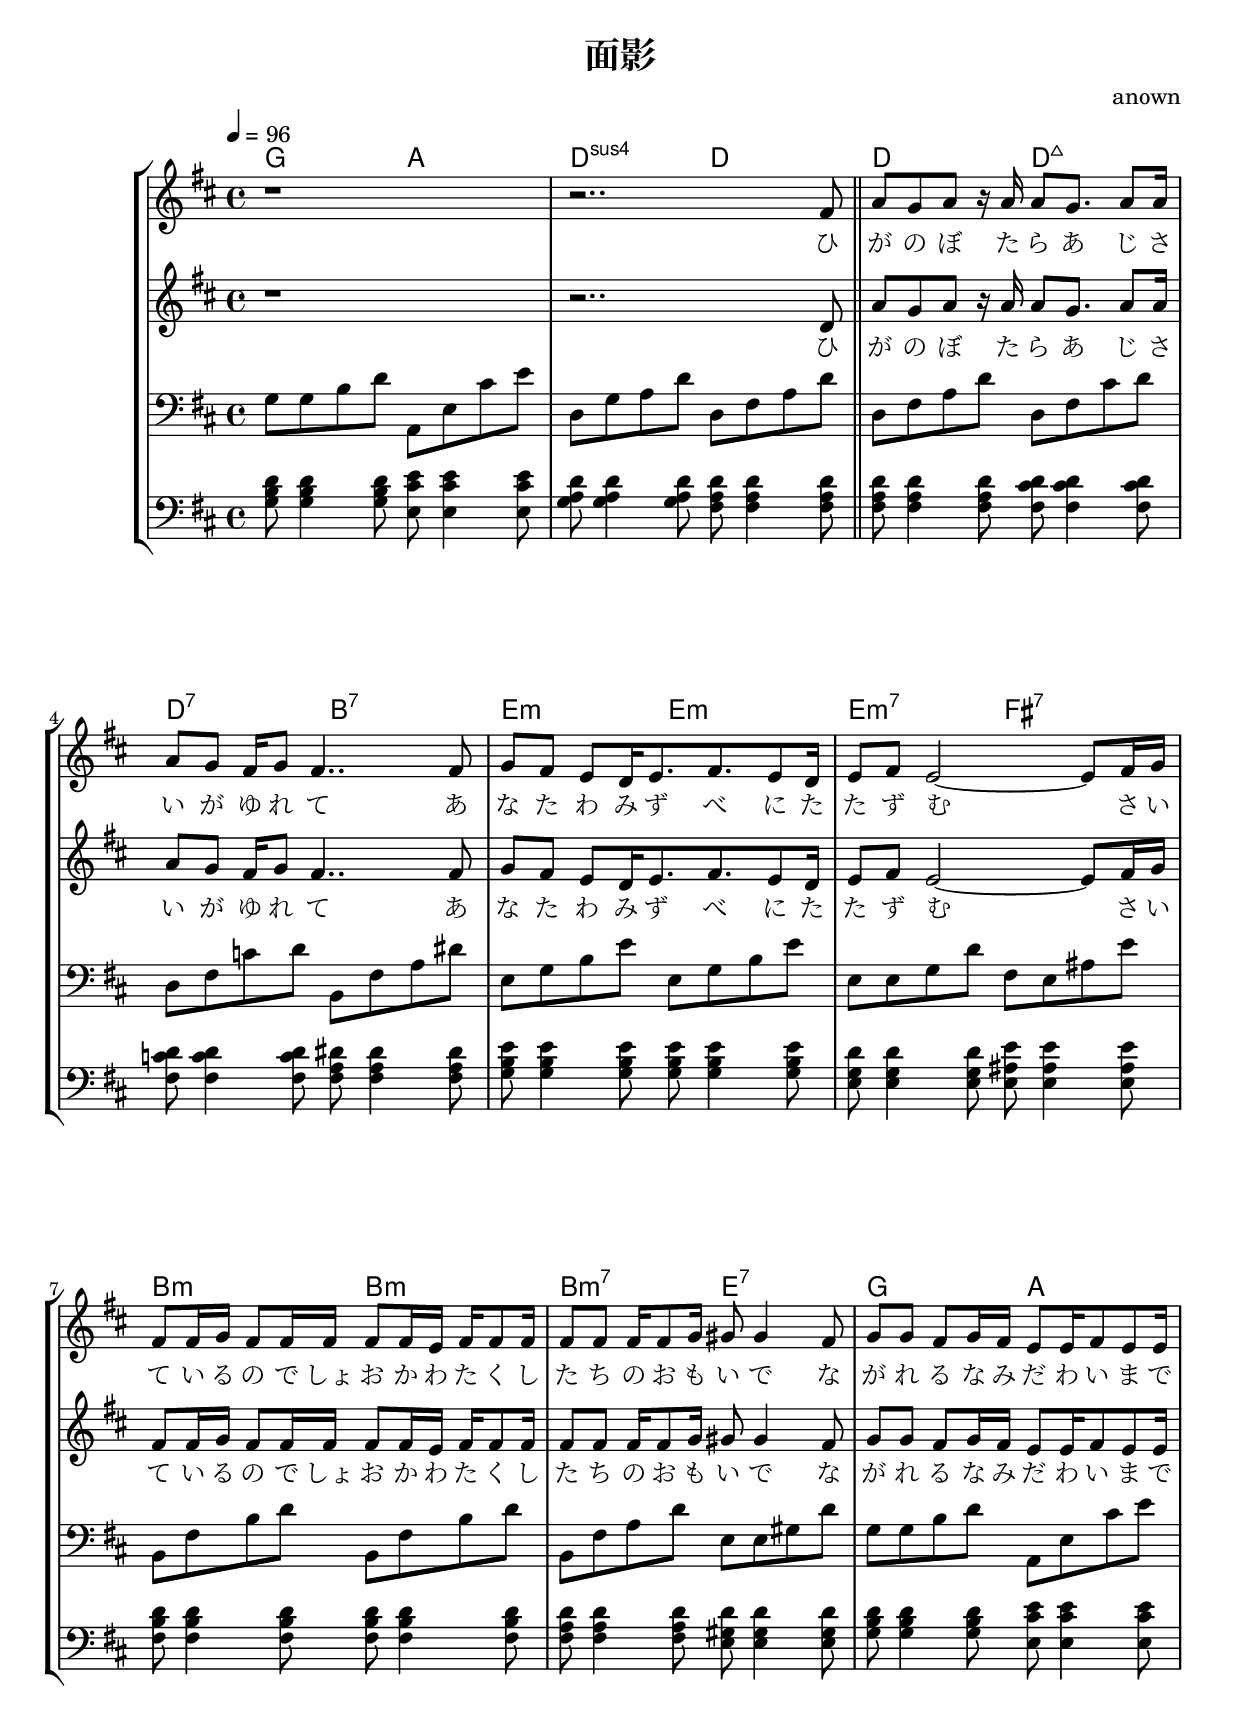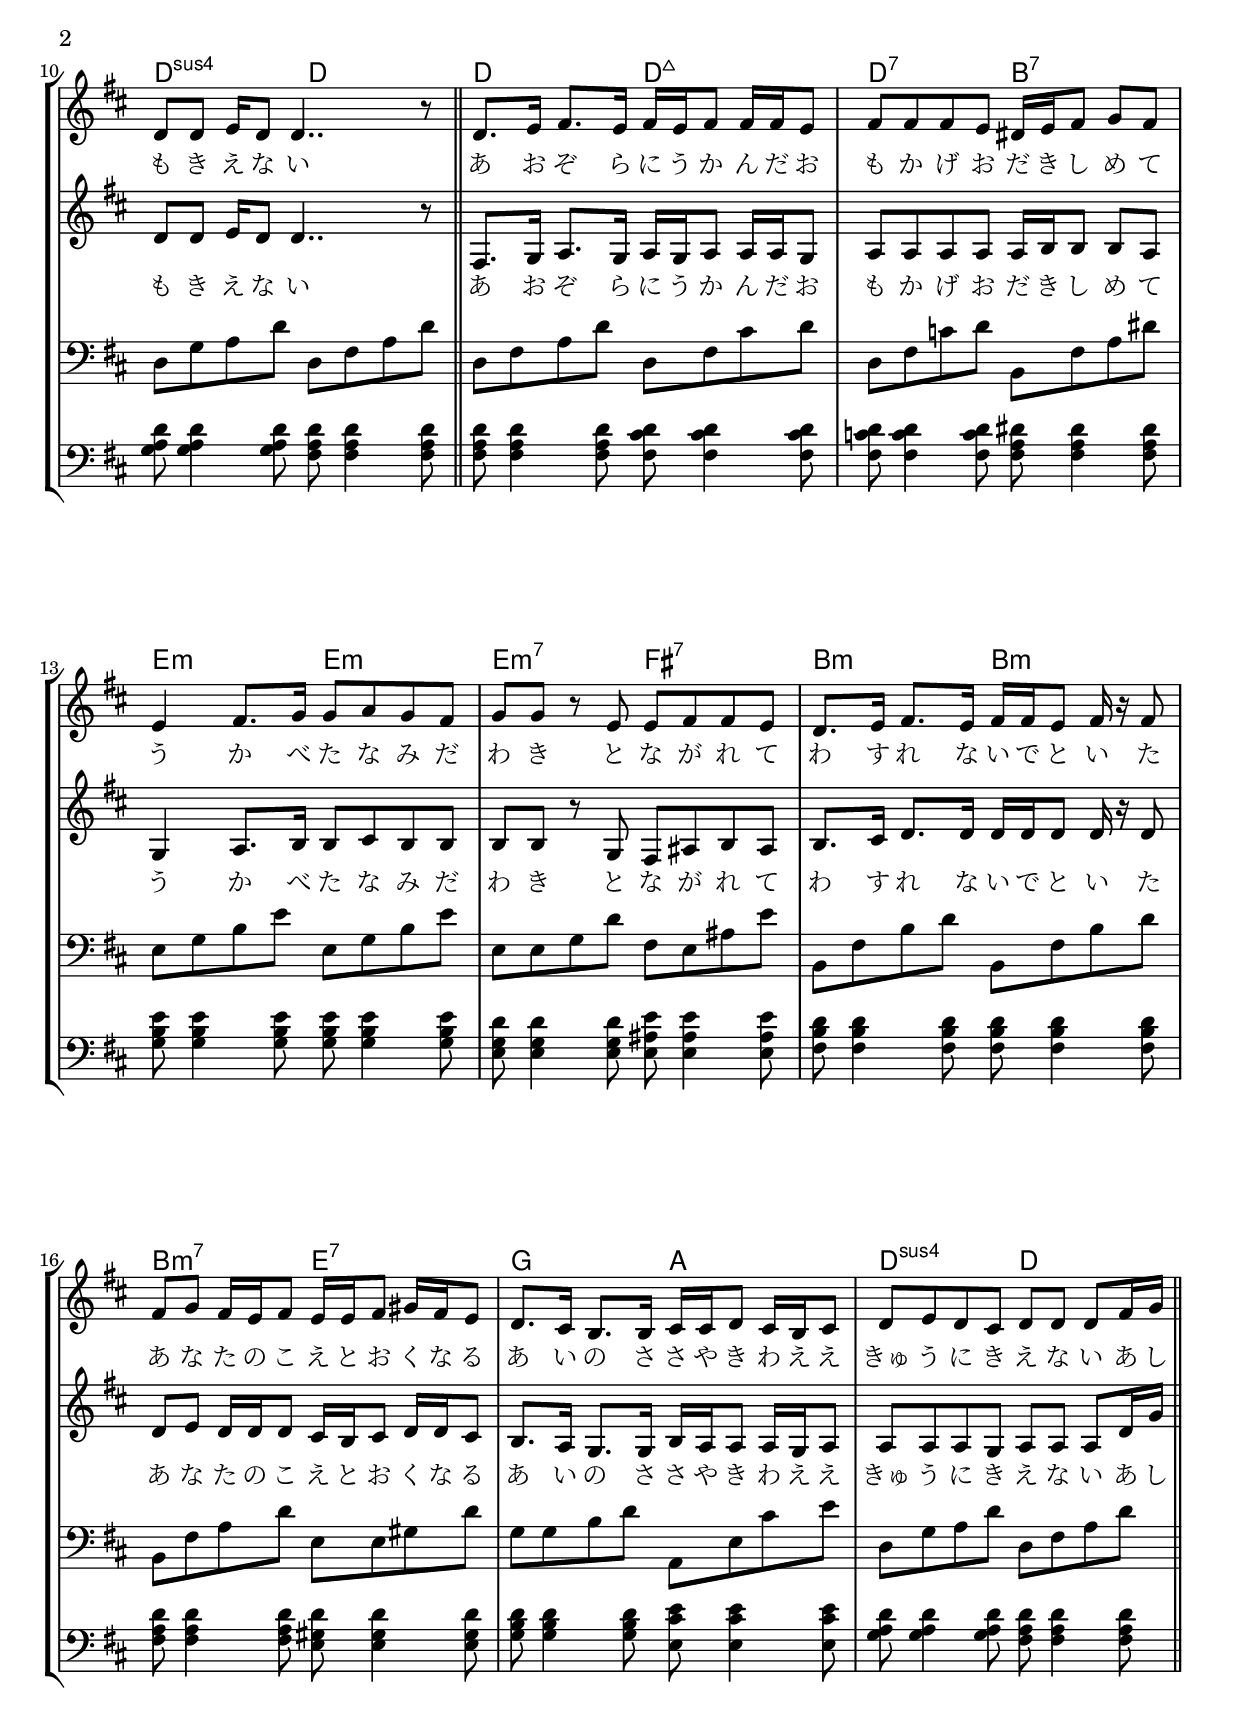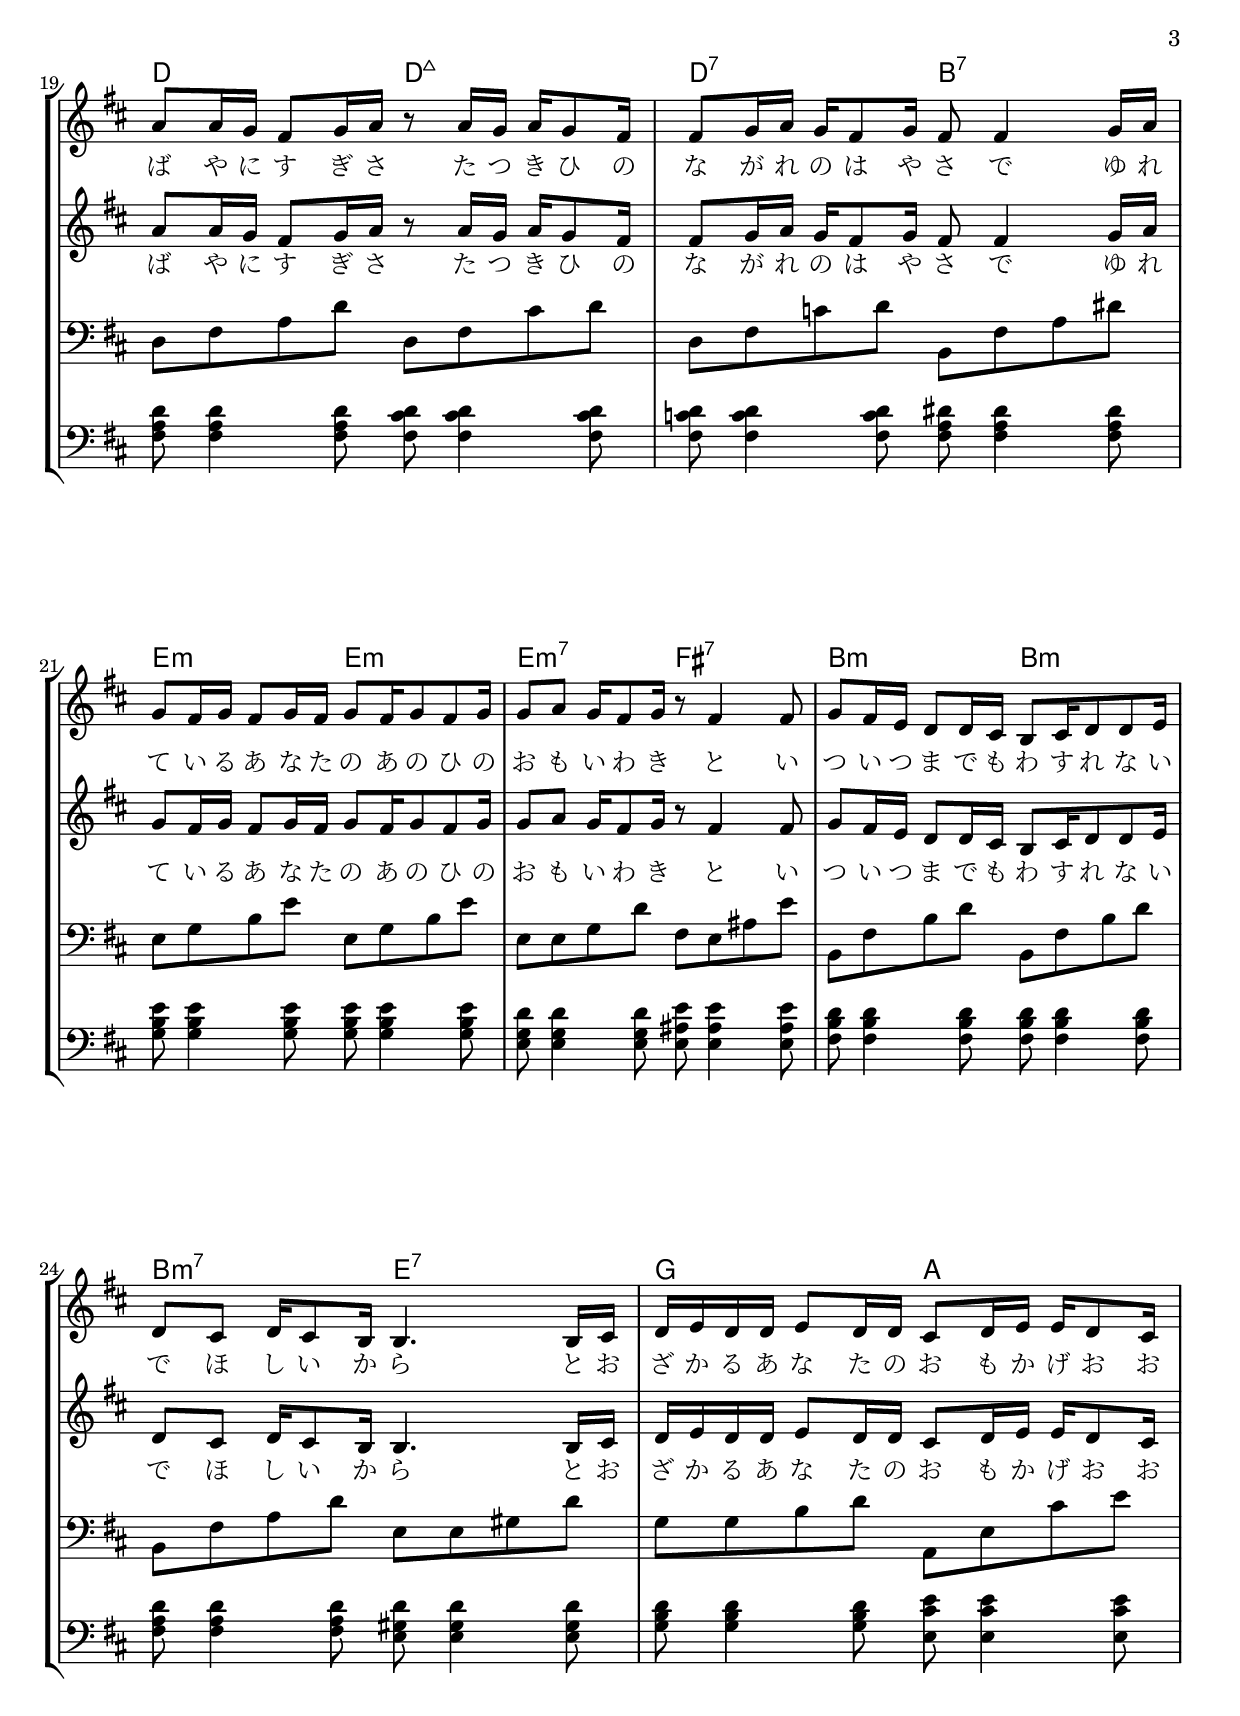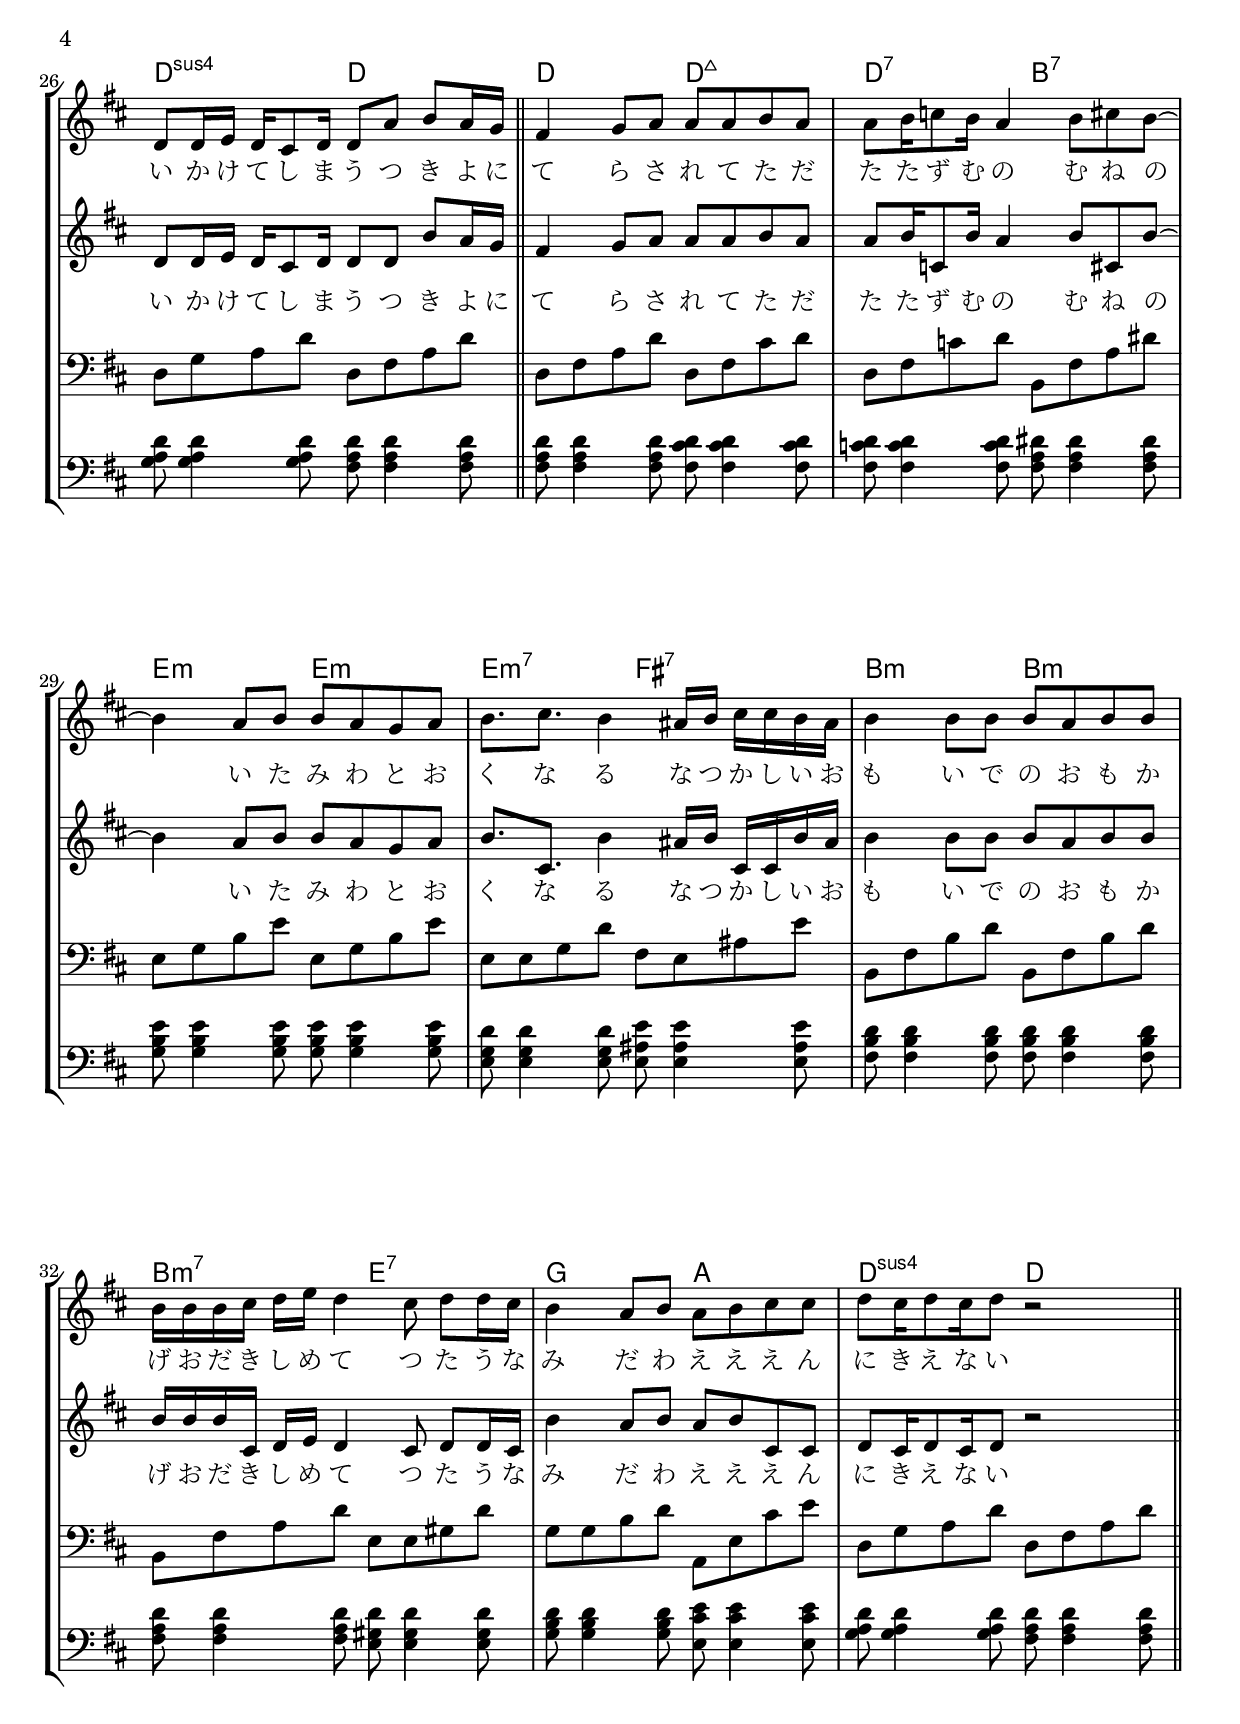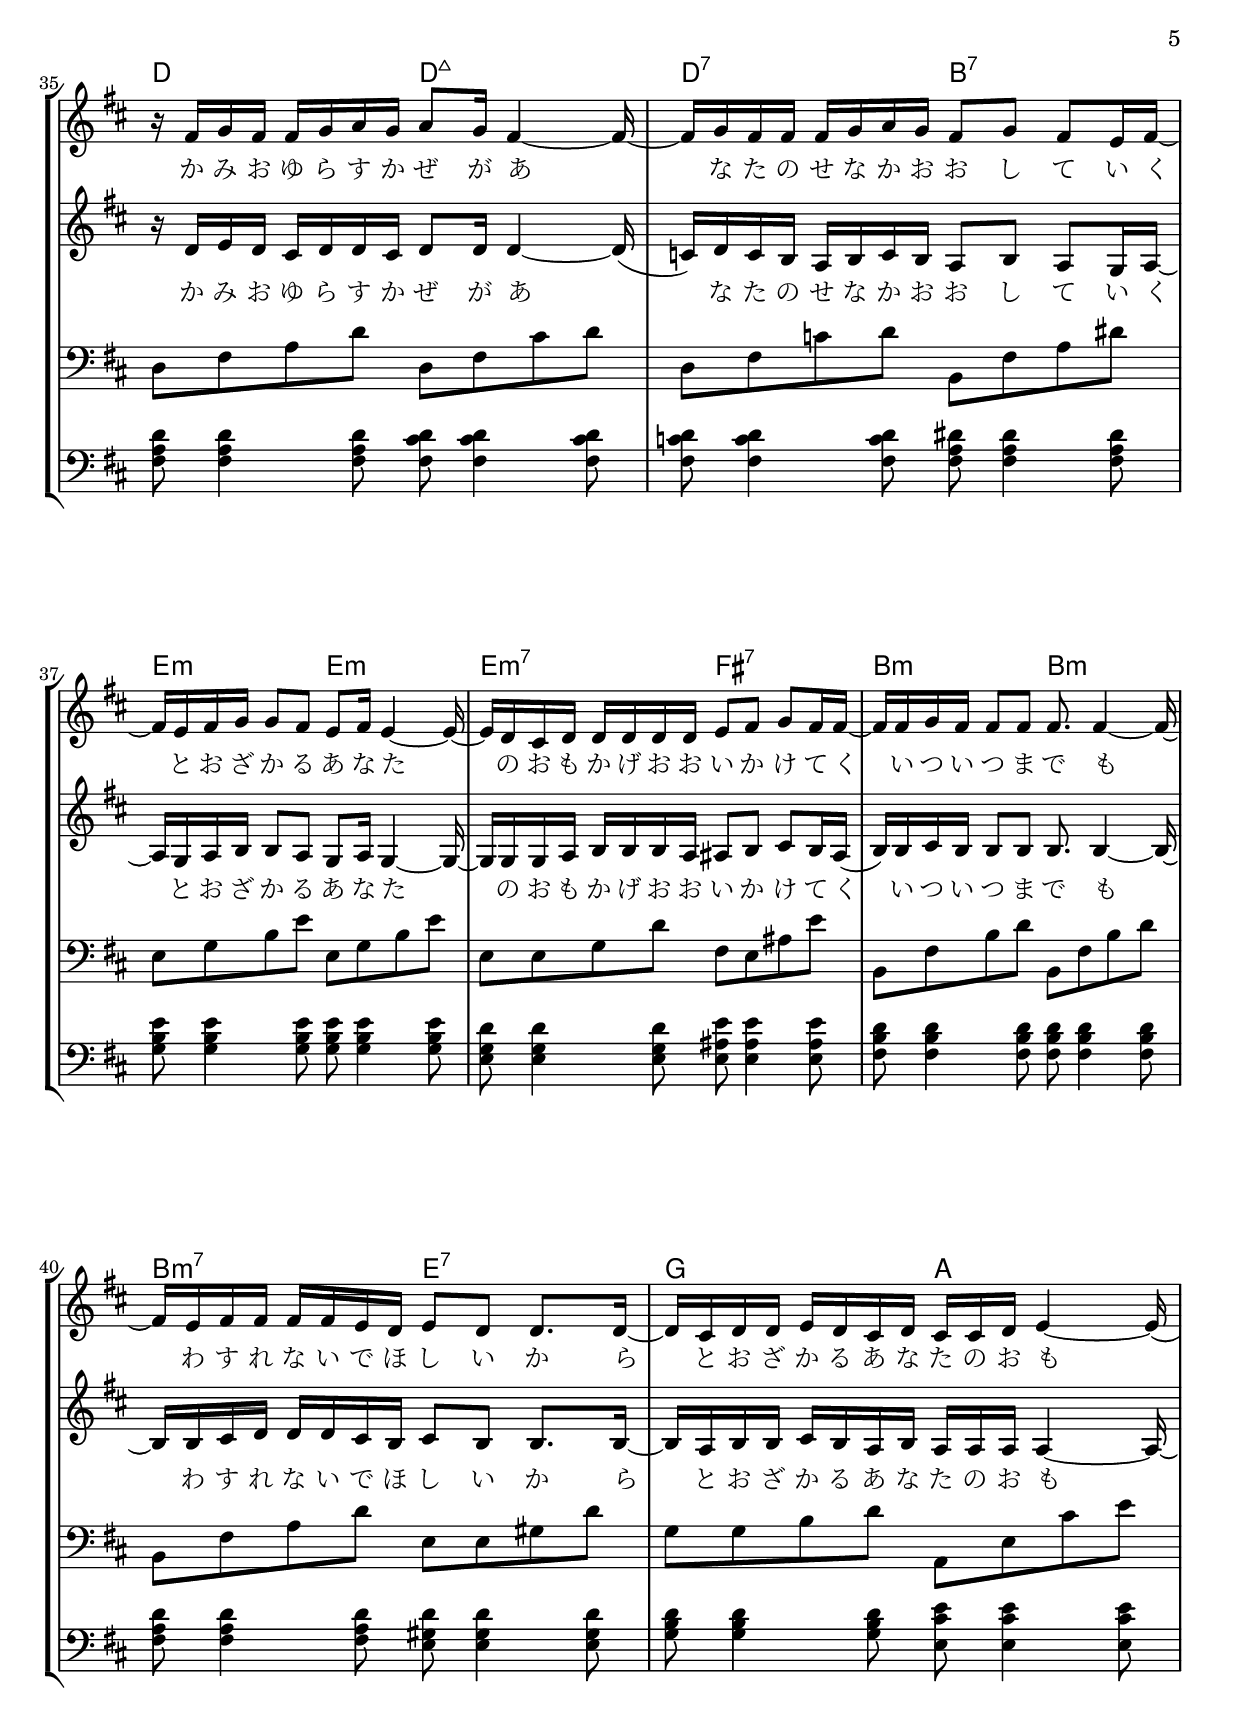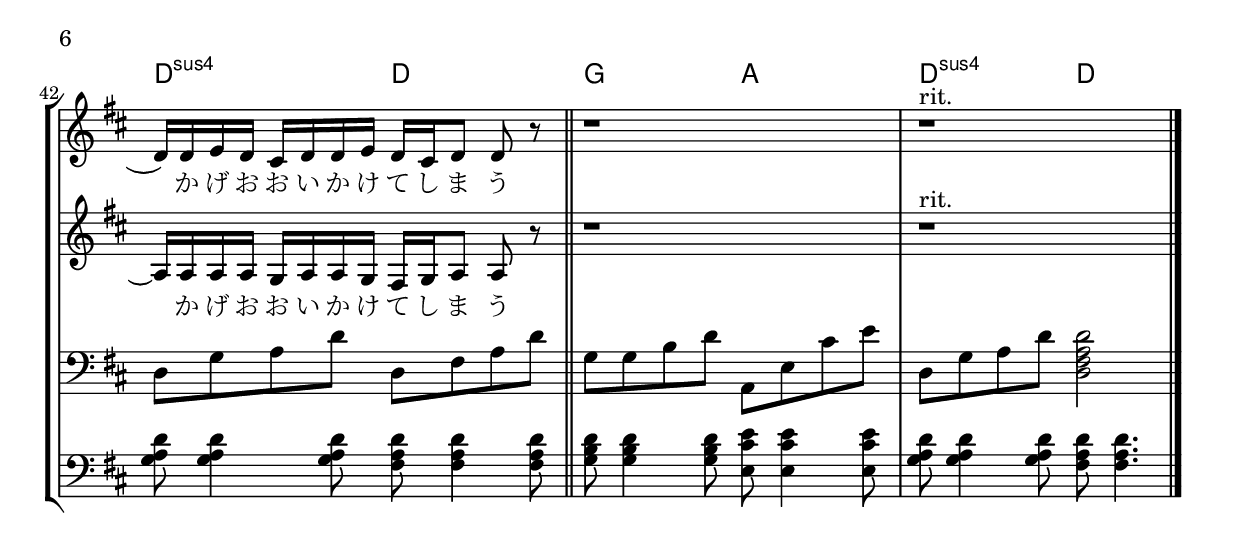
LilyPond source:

\version "2.12.1"

\header {
	title = \markup {面影}
	composer = \markup \center-column {anown}
}

harmony = \chordmode {
	g2 a d:sus4 d 

	d d:maj7 d:7 b:7 e:m e:m e:min7 fis:7 b:m b:m b:min7 e:7 g a d:sus4 d 

	d d:maj7 d:7 b:7 e:m e:m e:min7 fis:7 b:m b:m b:min7 e:7 g a d:sus4 d 

	d d:maj7 d:7 b:7 e:m e:m e:min7 fis:7 b:m b:m b:min7 e:7 g a d:sus4 d 

	d d:maj7 d:7 b:7 e:m e:m e:min7 fis:7 b:m b:m b:min7 e:7 g a d:sus4 d 

	d d:maj7 d:7 b:7 e:m e:m e:min7 fis:7 b:m b:m b:min7 e:7 g a d:sus4 d 

	g a d:sus4 d 
}

melody = {
	\key d \major
	\tempo 4 = 96
	r1 | r2.. 
	\set Staff.midiInstrument = #"mmi0.42"
	fis'8 
	a'8  g'8  a'8  r16  a'16  a'8  g'8.  a'8  a'16 
	a'8  g'8  fis'16  g'8  fis'4..  fis'8 
	g'8  fis'8  e'8  d'16  e'8.  fis'8.  e'8  d'16 
	e'8  fis'8  e'2~e'8  fis'16  g'16 
	fis'8  fis'16  g'16  fis'8  fis'16  fis'16  fis'8  fis'16  e'16  fis'16  fis'8  fis'16 
	fis'8  fis'8  fis'16  fis'8  g'16  gis'8  gis'4  fis'8 
	g'8  g'8  fis'8  g'16  fis'16  e'8  e'16  fis'8  e'8  e'16 
	d'8  d'8  e'16  d'8  d'4..  	r8 	\set Staff.midiInstrument = #"fss0.35"
	d'8.  e'16  fis'8.  e'16  fis'16  e'16  fis'8  fis'16  fis'16  e'8 
	fis'8  fis'8  fis'8  e'8  dis'16  e'16  fis'8  g'8  fis'8 
	e'4  fis'8.  g'16  g'8  a'8  g'8  fis'8 
	g'8  g'8  r8  e'8  e'8  fis'8  fis'8  e'8 
	d'8.  e'16  fis'8.  e'16  fis'16  fis'16  e'8  fis'16  r16  fis'8 
	fis'8  g'8  fis'16  e'16  fis'8  e'16  e'16  fis'8  gis'16  fis'16  e'8 
	d'8.  cis'16  b8.  b16  cis'16  cis'16  d'8  cis'16  b16  cis'8 
	d'8  e'8  d'8  cis'8  d'8  d'8  d'8  	\set Staff.midiInstrument = #"mmi0.42"
	fis'16  g'16 
	a'8  a'16  g'16  fis'8  g'16  a'16  r8  a'16  g'16  a'16  g'8  fis'16 
	fis'8  g'16  a'16  g'16  fis'8  g'16  fis'8  fis'4  g'16  a'16 
	g'8  fis'16  g'16  fis'8  g'16  fis'16  g'8  fis'16  g'8  fis'8  g'16 
	g'8  a'8  g'16  fis'8  g'16  r8  fis'4  fis'8 
	g'8  fis'16  e'16  d'8  d'16  cis'16  b8  cis'16  d'8  d'8  e'16 
	d'8  cis'8  d'16  cis'8  b16  b4.  b16  cis'16 
	d'16  e'16  d'16  d'16  e'8  d'16  d'16  cis'8  d'16  e'16  e'16  d'8  cis'16 
	d'8  d'16  e'16  d'16  cis'8  d'16  d'8  	\set Staff.midiInstrument = #"mmi0.42"
	a'8  b'8  a'16  g'16 
	fis'4  g'8  a'8  a'8  a'8  b'8  a'8 
	a'8  b'16  c''8  b'16  a'4  b'8  cis''8  b'8~ 
	b'4  a'8  b'8  b'8  a'8  g'8  a'8 
	b'8.  cis''8.  b'4  ais'16  b'16  cis''16  cis''16  b'16  ais'16 
	b'4  b'8  b'8  b'8  a'8  b'8  b'8 
	b'16  b'16  b'16  cis''16  d''16  e''16  d''4  cis''8  d''8  d''16  cis''16 
	b'4  a'8  b'8  a'8  b'8  cis''8  cis''8 
	d''8  cis''16  d''8  cis''16  d''8  	r2 	\set Staff.midiInstrument = #"mmi0.42"
	r16 fis'16  g'16  fis'16  fis'16  g'16  a'16  g'16  a'8  g'16  fis'4~fis'16~ 
	fis'16  g'16  fis'16  fis'16  fis'16  g'16  a'16  g'16  fis'8  g'8  fis'8  e'16  fis'16~ 
	fis'16  e'16  fis'16  g'16  g'8  fis'8  e'8  fis'16  e'4~e'16~ 
	e'16  d'16  cis'16  d'16  d'16  d'16  d'16  d'16  e'8  fis'8  g'8  fis'16  fis'16~ 
	fis'16  fis'16  g'16  fis'16  fis'8  fis'8  fis'8.  fis'4~fis'16~ 
	fis'16  e'16  fis'16  fis'16  fis'16  fis'16  e'16  d'16  e'8  d'8  d'8.  d'16~ 
	d'16  cis'16  d'16  d'16  e'16  d'16  cis'16  d'16  cis'16  cis'16  d'16  e'4~e'16 
	(d'16)  d'16  e'16  d'16  cis'16  d'16  d'16  e'16  d'16  cis'16  d'8  d'8  	r8 	r1 | r1^"rit." \bar "|."
}

words = \lyricmode {
	
	ひ  が  の  ぼ  た  ら  あ  じ  さ  い  が  ゆ  れ  て  あ  な  た  わ  み  ず  べ  に  た  た  ず  む  さ  い  て  い  る  の  で  しょ  お  か  わ  た  く  し  た  ち  の  お  も  い  で  な  が  れ  る  な  み  だ  わ  い  ま  で  も  き  え  な  い  
	あ  お  ぞ  ら  に  う  か  ん  だ  お  も  か  げ  お  だ  き  し  め  て  う  か  べ  た  な  み  だ  わ  き  と  な  が  れ  て  わ  す  れ  な  い  で  と  い  た  あ  な  た  の  こ  え  と  お  く  な  る  あ  い  の  さ  さ  や  き  わ  え  え  きゅ  う  に  き  え  な  い  
	あ  し  ば  や  に  す  ぎ  さ  た  つ  き  ひ  の  な  が  れ  の  は  や  さ  で  ゆ  れ  て  い  る  あ  な  た  の  あ  の  ひ  の  お  も  い  わ  き  と  い  つ  い  つ  ま  で  も  わ  す  れ  な  い  で  ほ  し  い  か  ら  と  お  ざ  か  る  あ  な  た  の  お  も  か  げ  お  お  い  か  け  て  し  ま  う  
	つ  き  よ  に  て  ら  さ  れ  て  た  だ  た  た  ず  む  の  む  ね  の  い  た  み  わ  と  お  く  な  る  な  つ  か  し  い  お  も  い  で  の  お  も  か  げ  お  だ  き  し  め  て  つ  た  う  な  み  だ  わ  え  え  え  ん  に  き  え  な  い  
	か  み  お  ゆ  ら  す  か  ぜ  が  あ  な  た  の  せ  な  か  お  お  し  て  い  く  と  お  ざ  か  る  あ  な  た  の  お  も  か  げ  お  お  い  か  け  て  く  い  つ  い  つ  ま  で  も  わ  す  れ  な  い  で  ほ  し  い  か  ら  と  お  ざ  か  る  あ  な  た  の  お  も  か  げ  お  お  い  か  け  て  し  ま  う  
	
}

secondmelody = {
	\key d \major
	\tempo 4 = 96
	r1 | r2.. 
	\set Staff.midiInstrument = #"mmi0.48"
	d'8 
	a'8  g'8  a'8  r16  a'16  a'8  g'8.  a'8  a'16 
	a'8  g'8  fis'16  g'8  fis'4..  fis'8 
	g'8  fis'8  e'8  d'16  e'8.  fis'8.  e'8  d'16 
	e'8  fis'8  e'2~e'8  fis'16  g'16 
	fis'8  fis'16  g'16  fis'8  fis'16  fis'16  fis'8  fis'16  e'16  fis'16  fis'8  fis'16 
	fis'8  fis'8  fis'16  fis'8  g'16  gis'8  gis'4  fis'8 
	g'8  g'8  fis'8  g'16  fis'16  e'8  e'16  fis'8  e'8  e'16 
	d'8  d'8  e'16  d'8  d'4..  	r8 	\set Staff.midiInstrument = #"fss0.35"
	fis8.  g16  a8.  g16  a16  g16  a8  a16  a16  g8 
	a8  a8  a8  a8  a16  b16  b8  b8  a8 
	g4  a8.  b16  b8  cis'8  b8  b8 
	b8  b8  r8  g8  fis8  ais8  b8  ais8 
	b8.  cis'16  d'8.  d'16  d'16  d'16  d'8  d'16  r16  d'8 
	d'8  e'8  d'16  d'16  d'8  cis'16  b16  cis'8  d'16  d'16  cis'8 
	b8.  a16  g8.  g16  b16  a16  a8  a16  g16  a8 
	a8  a8  a8  g8  a8  a8  a8  	\set Staff.midiInstrument = #"mmi0.48"
	d'16  g'16 
	a'8  a'16  g'16  fis'8  g'16  a'16  r8  a'16  g'16  a'16  g'8  fis'16 
	fis'8  g'16  a'16  g'16  fis'8  g'16  fis'8  fis'4  g'16  a'16 
	g'8  fis'16  g'16  fis'8  g'16  fis'16  g'8  fis'16  g'8  fis'8  g'16 
	g'8  a'8  g'16  fis'8  g'16  r8  fis'4  fis'8 
	g'8  fis'16  e'16  d'8  d'16  cis'16  b8  cis'16  d'8  d'8  e'16 
	d'8  cis'8  d'16  cis'8  b16  b4.  b16  cis'16 
	d'16  e'16  d'16  d'16  e'8  d'16  d'16  cis'8  d'16  e'16  e'16  d'8  cis'16 
	d'8  d'16  e'16  d'16  cis'8  d'16  d'8  	\set Staff.midiInstrument = #"mmi0.48"
	d'8  b'8  a'16  g'16 
	fis'4  g'8  a'8  a'8  a'8  b'8  a'8 
	a'8  b'16  c'8  b'16  a'4  b'8  cis'8  b'8~ 
	b'4  a'8  b'8  b'8  a'8  g'8  a'8 
	b'8.  cis'8.  b'4  ais'16  b'16  cis'16  cis'16  b'16  ais'16 
	b'4  b'8  b'8  b'8  a'8  b'8  b'8 
	b'16  b'16  b'16  cis'16  d'16  e'16  d'4  cis'8  d'8  d'16  cis'16 
	b'4  a'8  b'8  a'8  b'8  cis'8  cis'8 
	d'8  cis'16  d'8  cis'16  d'8  	r2 	\set Staff.midiInstrument = #"mmi0.42"
	r16 d'16  e'16  d'16  cis'16  d'16  d'16  cis'16  d'8  d'16  d'4~d'16 
	(c'16)  d'16  c'16  b16  a16  b16  c'16  b16  a8  b8  a8  g16  a16~ 
	a16  g16  a16  b16  b8  a8  g8  a16  g4~g16~ 
	g16  g16  g16  a16  b16  b16  b16  a16  ais8  b8  cis'8  b16  ais16 
	(b16)  b16  cis'16  b16  b8  b8  b8.  b4~b16~ 
	b16  b16  cis'16  d'16  d'16  d'16  cis'16  b16  cis'8  b8  b8.  b16~ 
	b16  a16  b16  b16  cis'16  b16  a16  b16  a16  a16  a16  a4~a16~ 
	a16  a16  a16  a16  g16  a16  a16  g16  fis16  g16  a8  a8  	r8 	r1 | r1^"rit." \bar "|."
}

secondwords = \lyricmode {
	
	ひ  が  の  ぼ  た  ら  あ  じ  さ  い  が  ゆ  れ  て  あ  な  た  わ  み  ず  べ  に  た  た  ず  む  さ  い  て  い  る  の  で  しょ  お  か  わ  た  く  し  た  ち  の  お  も  い  で  な  が  れ  る  な  み  だ  わ  い  ま  で  も  き  え  な  い  
	あ  お  ぞ  ら  に  う  か  ん  だ  お  も  か  げ  お  だ  き  し  め  て  う  か  べ  た  な  み  だ  わ  き  と  な  が  れ  て  わ  す  れ  な  い  で  と  い  た  あ  な  た  の  こ  え  と  お  く  な  る  あ  い  の  さ  さ  や  き  わ  え  え  きゅ  う  に  き  え  な  い  
	あ  し  ば  や  に  す  ぎ  さ  た  つ  き  ひ  の  な  が  れ  の  は  や  さ  で  ゆ  れ  て  い  る  あ  な  た  の  あ  の  ひ  の  お  も  い  わ  き  と  い  つ  い  つ  ま  で  も  わ  す  れ  な  い  で  ほ  し  い  か  ら  と  お  ざ  か  る  あ  な  た  の  お  も  か  げ  お  お  い  か  け  て  し  ま  う  
	つ  き  よ  に  て  ら  さ  れ  て  た  だ  た  た  ず  む  の  む  ね  の  い  た  み  わ  と  お  く  な  る  な  つ  か  し  い  お  も  い  で  の  お  も  か  げ  お  だ  き  し  め  て  つ  た  う  な  み  だ  わ  え  え  え  ん  に  き  え  な  い  
	か  み  お  ゆ  ら  す  か  ぜ  が  あ  な  た  の  せ  な  か  お  お  し  て  い  く  と  お  ざ  か  る  あ  な  た  の  お  も  か  げ  お  お  い  か  け  て  く  い  つ  い  つ  ま  で  も  わ  す  れ  な  い  で  ほ  し  い  か  ら  と  お  ざ  か  る  あ  な  た  の  お  も  か  げ  お  お  い  か  け  て  し  ま  う  
	
}

tempochange = {
	\tempo 4 = 96
	r1 | r1 \bar "||"
	\tempo 4 = 96
	r1 | r1 | r1 | r1 | r1 | r1 | r1 | r1 \bar "||"
	\tempo 4 = 96
	r1 | r1 | r1 | r1 | r1 | r1 | r1 | r1 \bar "||"
	\tempo 4 = 96
	r1 | r1 | r1 | r1 | r1 | r1 | r1 | r1 \bar "||"
	\tempo 4 = 96
	r1 | r1 | r1 | r1 | r1 | r1 | r1 | r1 \bar "||"
	\tempo 4 = 96
	r1 | r1 | r1 | r1 | r1 | r1 | r1 | r1 \bar "||"
	\tempo 4 = 96
	r1 | \tempo 4 = 72 r2 \tempo 4 = 64 r2 \bar "|."
}

mainacc = {
	\clef bass
	\set Staff.midiInstrument = #"Acoustic Guitar (steel)"
	\key d \major
	\tempo 4 = 96
	g8 g8 b8 d'8
	a,8 e8 cis'8 e'8
	d8 g8 a8 d'8
	d8 fis8 a8 d'8
	\bar "||"

	\set Staff.midiInstrument = #"Acoustic Guitar (steel)"
	d8 fis8 a8 d'8
	d8 fis8 cis'8 d'8
	d8 fis8 c'8 d'8
	b,8 fis8 a8 dis'8
	e8 g8 b8 e'8
	e8 g8 b8 e'8
	e8 e8 g8 d'8
	fis8 e8 ais8 e'8
	b,8 fis8 b8 d'8
	b,8 fis8 b8 d'8
	b,8 fis8 a8 d'8
	e8 e8 gis8 d'8
	g8 g8 b8 d'8
	a,8 e8 cis'8 e'8
	d8 g8 a8 d'8
	d8 fis8 a8 d'8
	\bar "||"

	\set Staff.midiInstrument = #"Acoustic Guitar (steel)"
	d8 fis8 a8 d'8
	d8 fis8 cis'8 d'8
	d8 fis8 c'8 d'8
	b,8 fis8 a8 dis'8
	e8 g8 b8 e'8
	e8 g8 b8 e'8
	e8 e8 g8 d'8
	fis8 e8 ais8 e'8
	b,8 fis8 b8 d'8
	b,8 fis8 b8 d'8
	b,8 fis8 a8 d'8
	e8 e8 gis8 d'8
	g8 g8 b8 d'8
	a,8 e8 cis'8 e'8
	d8 g8 a8 d'8
	d8 fis8 a8 d'8
	\bar "||"

	\set Staff.midiInstrument = #"Acoustic Guitar (steel)"
	d8 fis8 a8 d'8
	d8 fis8 cis'8 d'8
	d8 fis8 c'8 d'8
	b,8 fis8 a8 dis'8
	e8 g8 b8 e'8
	e8 g8 b8 e'8
	e8 e8 g8 d'8
	fis8 e8 ais8 e'8
	b,8 fis8 b8 d'8
	b,8 fis8 b8 d'8
	b,8 fis8 a8 d'8
	e8 e8 gis8 d'8
	g8 g8 b8 d'8
	a,8 e8 cis'8 e'8
	d8 g8 a8 d'8
	d8 fis8 a8 d'8
	\bar "||"

	\set Staff.midiInstrument = #"Acoustic Guitar (steel)"
	d8 fis8 a8 d'8
	d8 fis8 cis'8 d'8
	d8 fis8 c'8 d'8
	b,8 fis8 a8 dis'8
	e8 g8 b8 e'8
	e8 g8 b8 e'8
	e8 e8 g8 d'8
	fis8 e8 ais8 e'8
	b,8 fis8 b8 d'8
	b,8 fis8 b8 d'8
	b,8 fis8 a8 d'8
	e8 e8 gis8 d'8
	g8 g8 b8 d'8
	a,8 e8 cis'8 e'8
	d8 g8 a8 d'8
	d8 fis8 a8 d'8
	\bar "||"

	\set Staff.midiInstrument = #"Acoustic Guitar (steel)"
	d8 fis8 a8 d'8
	d8 fis8 cis'8 d'8
	d8 fis8 c'8 d'8
	b,8 fis8 a8 dis'8
	e8 g8 b8 e'8
	e8 g8 b8 e'8
	e8 e8 g8 d'8
	fis8 e8 ais8 e'8
	b,8 fis8 b8 d'8
	b,8 fis8 b8 d'8
	b,8 fis8 a8 d'8
	e8 e8 gis8 d'8
	g8 g8 b8 d'8
	a,8 e8 cis'8 e'8
	d8 g8 a8 d'8
	d8 fis8 a8 d'8
	\bar "||"

	\set Staff.midiInstrument = #"Acoustic Guitar (steel)"
	g8 g8 b8 d'8
	a,8 e8 cis'8 e'8
	d8 g8 a8 d'8
	<d fis a d'>2
	\bar "|."
}

subacc = {
	\clef bass
	\set Staff.midiInstrument = #"Electric Guitar (clean)"
	\key d \major
	\tempo 4 = 96
	<g b d'>8 <g b d'>4 <g b d'>8
	<e cis' e'>8 <e cis' e'>4 <e cis' e'>8
	<g a d'>8 <g a d'>4 <g a d'>8
	<fis a d'>8 <fis a d'>4 <fis a d'>8
	\bar "||"

	\set Staff.midiInstrument = #"Electric Guitar (clean)"
	<fis a d'>8 <fis a d'>4 <fis a d'>8
	<fis cis' d'>8 <fis cis' d'>4 <fis cis' d'>8
	<fis c' d'>8 <fis c' d'>4 <fis c' d'>8
	<fis a dis'>8 <fis a dis'>4 <fis a dis'>8
	<g b e'>8 <g b e'>4 <g b e'>8
	<g b e'>8 <g b e'>4 <g b e'>8
	<e g d'>8 <e g d'>4 <e g d'>8
	<e ais e'>8 <e ais e'>4 <e ais e'>8
	<fis b d'>8 <fis b d'>4 <fis b d'>8
	<fis b d'>8 <fis b d'>4 <fis b d'>8
	<fis a d'>8 <fis a d'>4 <fis a d'>8
	<e gis d'>8 <e gis d'>4 <e gis d'>8
	<g b d'>8 <g b d'>4 <g b d'>8
	<e cis' e'>8 <e cis' e'>4 <e cis' e'>8
	<g a d'>8 <g a d'>4 <g a d'>8
	<fis a d'>8 <fis a d'>4 <fis a d'>8
	\bar "||"

	\set Staff.midiInstrument = #"Electric Guitar (clean)"
	<fis a d'>8 <fis a d'>4 <fis a d'>8
	<fis cis' d'>8 <fis cis' d'>4 <fis cis' d'>8
	<fis c' d'>8 <fis c' d'>4 <fis c' d'>8
	<fis a dis'>8 <fis a dis'>4 <fis a dis'>8
	<g b e'>8 <g b e'>4 <g b e'>8
	<g b e'>8 <g b e'>4 <g b e'>8
	<e g d'>8 <e g d'>4 <e g d'>8
	<e ais e'>8 <e ais e'>4 <e ais e'>8
	<fis b d'>8 <fis b d'>4 <fis b d'>8
	<fis b d'>8 <fis b d'>4 <fis b d'>8
	<fis a d'>8 <fis a d'>4 <fis a d'>8
	<e gis d'>8 <e gis d'>4 <e gis d'>8
	<g b d'>8 <g b d'>4 <g b d'>8
	<e cis' e'>8 <e cis' e'>4 <e cis' e'>8
	<g a d'>8 <g a d'>4 <g a d'>8
	<fis a d'>8 <fis a d'>4 <fis a d'>8
	\bar "||"

	\set Staff.midiInstrument = #"Electric Guitar (clean)"
	<fis a d'>8 <fis a d'>4 <fis a d'>8
	<fis cis' d'>8 <fis cis' d'>4 <fis cis' d'>8
	<fis c' d'>8 <fis c' d'>4 <fis c' d'>8
	<fis a dis'>8 <fis a dis'>4 <fis a dis'>8
	<g b e'>8 <g b e'>4 <g b e'>8
	<g b e'>8 <g b e'>4 <g b e'>8
	<e g d'>8 <e g d'>4 <e g d'>8
	<e ais e'>8 <e ais e'>4 <e ais e'>8
	<fis b d'>8 <fis b d'>4 <fis b d'>8
	<fis b d'>8 <fis b d'>4 <fis b d'>8
	<fis a d'>8 <fis a d'>4 <fis a d'>8
	<e gis d'>8 <e gis d'>4 <e gis d'>8
	<g b d'>8 <g b d'>4 <g b d'>8
	<e cis' e'>8 <e cis' e'>4 <e cis' e'>8
	<g a d'>8 <g a d'>4 <g a d'>8
	<fis a d'>8 <fis a d'>4 <fis a d'>8
	\bar "||"

	\set Staff.midiInstrument = #"Electric Guitar (clean)"
	<fis a d'>8 <fis a d'>4 <fis a d'>8
	<fis cis' d'>8 <fis cis' d'>4 <fis cis' d'>8
	<fis c' d'>8 <fis c' d'>4 <fis c' d'>8
	<fis a dis'>8 <fis a dis'>4 <fis a dis'>8
	<g b e'>8 <g b e'>4 <g b e'>8
	<g b e'>8 <g b e'>4 <g b e'>8
	<e g d'>8 <e g d'>4 <e g d'>8
	<e ais e'>8 <e ais e'>4 <e ais e'>8
	<fis b d'>8 <fis b d'>4 <fis b d'>8
	<fis b d'>8 <fis b d'>4 <fis b d'>8
	<fis a d'>8 <fis a d'>4 <fis a d'>8
	<e gis d'>8 <e gis d'>4 <e gis d'>8
	<g b d'>8 <g b d'>4 <g b d'>8
	<e cis' e'>8 <e cis' e'>4 <e cis' e'>8
	<g a d'>8 <g a d'>4 <g a d'>8
	<fis a d'>8 <fis a d'>4 <fis a d'>8
	\bar "||"

	\set Staff.midiInstrument = #"Electric Guitar (clean)"
	<fis a d'>8 <fis a d'>4 <fis a d'>8
	<fis cis' d'>8 <fis cis' d'>4 <fis cis' d'>8
	<fis c' d'>8 <fis c' d'>4 <fis c' d'>8
	<fis a dis'>8 <fis a dis'>4 <fis a dis'>8
	<g b e'>8 <g b e'>4 <g b e'>8
	<g b e'>8 <g b e'>4 <g b e'>8
	<e g d'>8 <e g d'>4 <e g d'>8
	<e ais e'>8 <e ais e'>4 <e ais e'>8
	<fis b d'>8 <fis b d'>4 <fis b d'>8
	<fis b d'>8 <fis b d'>4 <fis b d'>8
	<fis a d'>8 <fis a d'>4 <fis a d'>8
	<e gis d'>8 <e gis d'>4 <e gis d'>8
	<g b d'>8 <g b d'>4 <g b d'>8
	<e cis' e'>8 <e cis' e'>4 <e cis' e'>8
	<g a d'>8 <g a d'>4 <g a d'>8
	<fis a d'>8 <fis a d'>4 <fis a d'>8
	\bar "||"

	\set Staff.midiInstrument = #"Electric Guitar (clean)"
	<g b d'>8 <g b d'>4 <g b d'>8
	<e cis' e'>8 <e cis' e'>4 <e cis' e'>8
	<g a d'>8 <g a d'>4 <g a d'>8
	<fis a d'>8 <fis a d'>4.
	\bar "|."
}

percA = {
	\drummode {
	cymr4 cymr4 cymr4 cymr4  |cymr4 cymr8 cymr16 cymr16 cymr4 cymr4  \bar "||"
	cymr4 cymr4 cymr4 cymr4  |cymr4 cymr8 cymr16 cymr16 cymr4 cymr4  |cymr4 cymr4 cymr4 cymr4  |cymr4 cymr2.  |cymr4 cymr4 cymr4 cymr4  |cymr4 cymr8 cymr16 cymr16 cymr4 cymr4  |cymr4 cymr4 cymr4 cymr4  |cymr4 cymr2.  \bar "||"
	cymr4 cymr4 cymr4 cymr4  |cymr4 cymr8 cymr16 cymr16 cymr4 cymr4  |cymr4 cymr4 cymr4 cymr4  |cymr4 cymr2.  |cymr4 cymr4 cymr4 cymr4  |cymr4 cymr8 cymr16 cymr16 cymr4 cymr4  |cymr4 cymr4 cymr4 cymr4  |cymr4 cymr2.  \bar "||"
	cymr4 cymr4 cymr4 cymr4  |cymr4 cymr8 cymr16 cymr16 cymr4 cymr4  |cymr4 cymr4 cymr4 cymr4  |cymr4 cymr2.  |cymr4 cymr4 cymr4 cymr4  |cymr4 cymr8 cymr16 cymr16 cymr4 cymr4  |cymr4 cymr4 cymr4 cymr4  |cymr4 cymr2.  \bar "||"
	cymr4 cymr4 cymr4 cymr4  |cymr4 cymr8 cymr16 cymr16 cymr4 cymr4  |cymr4 cymr4 cymr4 cymr4  |cymr4 cymr2.  |cymr4 cymr4 cymr4 cymr4  |cymr4 cymr8 cymr16 cymr16 cymr4 cymr4  |cymr4 cymr4 cymr4 cymr4  |cymr4 cymr2.  \bar "||"
	cymr4 cymr4 cymr4 cymr4  |cymr4 cymr8 cymr16 cymr16 cymr4 cymr4  |cymr4 cymr4 cymr4 cymr4  |cymr4 cymr2.  |cymr4 cymr4 cymr4 cymr4  |cymr4 cymr8 cymr16 cymr16 cymr4 cymr4  |cymr4 cymr4 cymr4 cymr4  |cymr4 cymr2.  \bar "||"
	cymr4 cymr4 cymr4 cymr4  |cymr4 cymr8 cymr16 cymr16 cymr4 cymr4  \bar "|."
	}
}

percB = {
	\drummode {
	r2 sn2  |r2 sn2  \bar "||"
	r2 sn2  |r2 sn2  |r2 sn2  |r8 sn8 sn2.  |r2 sn2  |r2 sn2  |r2 sn2  |r8 sn8 sn2.  \bar "||"
	r2 sn2  |r2 sn2  |r2 sn2  |r8 sn8 sn2.  |r2 sn2  |r2 sn2  |r2 sn2  |r8 sn8 sn2.  \bar "||"
	r2 sn2  |r2 sn2  |r2 sn2  |r8 sn8 sn2.  |r2 sn2  |r2 sn2  |r2 sn2  |r8 sn8 sn2.  \bar "||"
	r2 sn2  |r2 sn2  |r2 sn2  |r8 sn8 sn2.  |r2 sn2  |r2 sn2  |r2 sn2  |r8 sn8 sn2.  \bar "||"
	r2 sn2  |r2 sn2  |r2 sn2  |r8 sn8 sn2.  |r2 sn2  |r2 sn2  |r2 sn2  |r8 sn8 sn2.  \bar "||"
	r2 sn2  |r2 sn2  \bar "|."
	}
}

percC = {
	\drummode {
	bd2. r8 bd8  |bd2 r8 bd4.  \bar "||"
	bd2. r8 bd8  |bd2. r8 bd8  |bd2. r8 bd8  |bd4. bd8 bd4. bd8  |bd2. r8 bd8  |bd2. r8 bd8  |bd2. r8 bd8  |bd2 r8 bd4.  \bar "||"
	bd2. r8 bd8  |bd2. r8 bd8  |bd2. r8 bd8  |bd4. bd8 bd4. bd8  |bd2. r8 bd8  |bd2. r8 bd8  |bd2. r8 bd8  |bd2 r8 bd4.  \bar "||"
	bd2. r8 bd8  |bd2. r8 bd8  |bd2. r8 bd8  |bd4. bd8 bd4. bd8  |bd2. r8 bd8  |bd2. r8 bd8  |bd2. r8 bd8  |bd2 r8 bd4.  \bar "||"
	bd2. r8 bd8  |bd2. r8 bd8  |bd2. r8 bd8  |bd4. bd8 bd4. bd8  |bd2. r8 bd8  |bd2. r8 bd8  |bd2. r8 bd8  |bd2 r8 bd4.  \bar "||"
	bd2. r8 bd8  |bd2. r8 bd8  |bd2. r8 bd8  |bd4. bd8 bd4. bd8  |bd2. r8 bd8  |bd2. r8 bd8  |bd2. r8 bd8  |bd2 r8 bd4.  \bar "||"
	bd2. r8 bd8  |bd2 r8 bd4.  \bar "|."
	}
}

percD = {
	\drummode {
	r1 |r8. tommh8. tommh2 r8  \bar "||"
	r1 |r1 |r1 |r2 r8 tommh8 tommh4  |r1 |r1 |r1 |r8. tommh8. tommh2 r8  \bar "||"
	r1 |r1 |r1 |r2 r8 tommh8 tommh4  |r1 |r1 |r1 |r8. tommh8. tommh2 r8  \bar "||"
	r1 |r1 |r1 |r2 r8 tommh8 tommh4  |r1 |r1 |r1 |r8. tommh8. tommh2 r8  \bar "||"
	r1 |r1 |r1 |r2 r8 tommh8 tommh4  |r1 |r1 |r1 |r8. tommh8. tommh2 r8  \bar "||"
	r1 |r1 |r1 |r2 r8 tommh8 tommh4  |r1 |r1 |r1 |r8. tommh8. tommh2 r8  \bar "||"
	r1 |r8. tommh8. tommh2 r8  \bar "|."
	}
}

percE = {
	\drummode {
	r1 |r2. toml8 toml8  \bar "||"
	r1 |r1 |r1 |r2. r8 toml8  |r1 |r1 |r1 |r2. toml8 toml8  \bar "||"
	r1 |r1 |r1 |r2. r8 toml8  |r1 |r1 |r1 |r2. toml8 toml8  \bar "||"
	r1 |r1 |r1 |r2. r8 toml8  |r1 |r1 |r1 |r2. toml8 toml8  \bar "||"
	r1 |r1 |r1 |r2. r8 toml8  |r1 |r1 |r1 |r2. toml8 toml8  \bar "||"
	r1 |r1 |r1 |r2. r8 toml8  |r1 |r1 |r1 |r2. toml8 toml8  \bar "||"
	r1 |r2. toml8 toml8  \bar "|."
	}
}

percF = {
	\drummode {
	r1 |hho1  \bar "||"
	r1 |r1 |r1 |r1 |r1 |r1 |r1 |hho1  \bar "||"
	r1 |r1 |r1 |r1 |r1 |r1 |r1 |hho1  \bar "||"
	r1 |r1 |r1 |r1 |r1 |r1 |r1 |hho1  \bar "||"
	r1 |r1 |r1 |r1 |r1 |r1 |r1 |hho1  \bar "||"
	r1 |r1 |r1 |r1 |r1 |r1 |r1 |hho1  \bar "||"
	r1 |hho1  \bar "|."
	}
}

\score {
	<<
		\new StaffGroup <<
			\new ChordNames {\harmony}
			\new Voice = "melody" {\melody}
			\new Lyrics \lyricsto "melody" \words
			\new Voice = "secondmelody" {\secondmelody}
			\new Lyrics \lyricsto "secondmelody" \secondwords
			\new Staff = "mainacc" {\mainacc}
			\new Staff = "subacc" {\subacc}
		>>
	>>
	\layout { }
}
